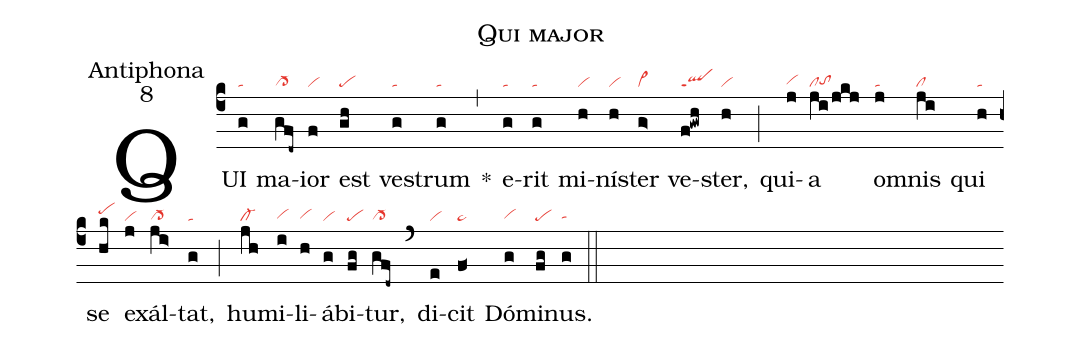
name:Qui major;
office-part:Antiphona;
mode:8;
nabc-lines:1;
%%
(c4)
QUI(g|ta) ma(gfd~|cl->)ior(f|vi) est(gh|pe) ve(g|ta)strum(g|ta) *(,)
e(g|ta)rit(g|ta) mi(h|vi)ní(h|vi)ster(g>|vi>) ve(f!gwh|qlppt1)ster,(h|vi) (;)
qui(j|vihg)a(ji/jkj|cltohg) om(j|ta)nis(ji|cl) qui(h|ta) se(hk|pehi) ex(j|vi)ál(ji>|cl->)tat,(g|ta) (;)
hu(jh|cl-)mi(i|vihg)li(h|vihg)á(g|vi)bi(fg|pe)tur,(gfd~|cl->) (`)
di(e|vi)cit(f<|ta>) Dó(g|vihg)mi(fg|pe)nus.(g|tahg) (::)
